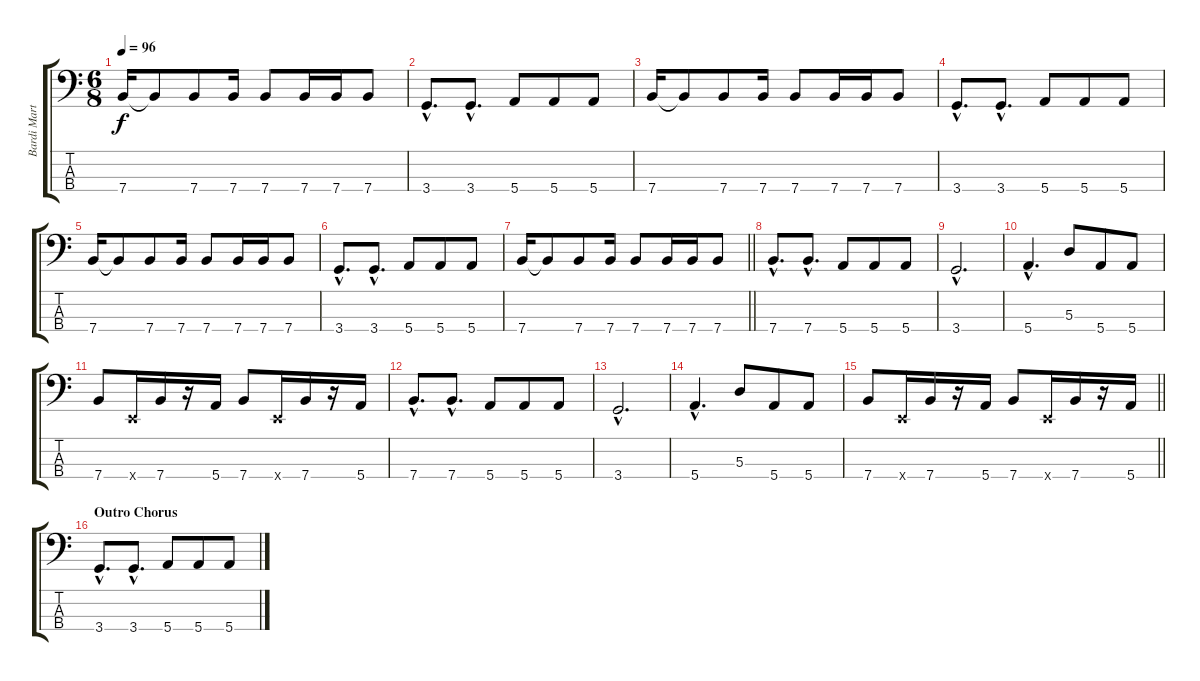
\track ("Bardi Martin Bass Guitar" "Bardi Mart") {instrument electricbassfinger}
\staff {score tabs}
\tuning (G2 D2 A1 E1) {hide}
\ts (6 8)
\tempo 96
\clef f4
\ks c
7.4.16{dy f} 7.4{t}.8 7.4.8 7.4.16 7.4.8 7.4.16 7.4.16 7.4.8 |
3.4{hac}.8{d} 3.4{hac}.8{d} 5.4.8 5.4.8 5.4.8 |
7.4.16 7.4{t}.8 7.4.8 7.4.16 7.4.8 7.4.16 7.4.16 7.4.8 |
3.4{hac}.8{d} 3.4{hac}.8{d} 5.4.8 5.4.8 5.4.8 |
7.4.16 7.4{t}.8 7.4.8 7.4.16 7.4.8 7.4.16 7.4.16 7.4.8 |
3.4{hac}.8{d} 3.4{hac}.8{d} 5.4.8 5.4.8 5.4.8 |
\barLineRight lightlight
7.4.16 7.4{t}.8 7.4.8 7.4.16 7.4.8 7.4.16 7.4.16 7.4.8 |
7.4{hac}.8{d} 7.4{hac}.8{d} 5.4.8 5.4.8 5.4.8 |
3.4{hac}.2{d} |
5.4{hac}.4{d} 5.3.8 5.4.8 5.4.8 |
7.4.8 0.4{x}.16 7.4.16 r.16 5.4.16 7.4.8 0.4{x}.16 7.4.16 r.16 5.4.16 |
7.4{hac}.8{d} 7.4{hac}.8{d} 5.4.8 5.4.8 5.4.8 |
3.4{hac}.2{d} |
5.4{hac}.4{d} 5.3.8 5.4.8 5.4.8 |
\barLineRight lightlight
7.4.8 0.4{x}.16 7.4.16 r.16 5.4.16 7.4.8 0.4{x}.16 7.4.16 r.16 5.4.16 |
\section ("" "Outro Chorus")
3.4{hac}.8{d} 3.4{hac}.8{d} 5.4.8 5.4.8 5.4.8
